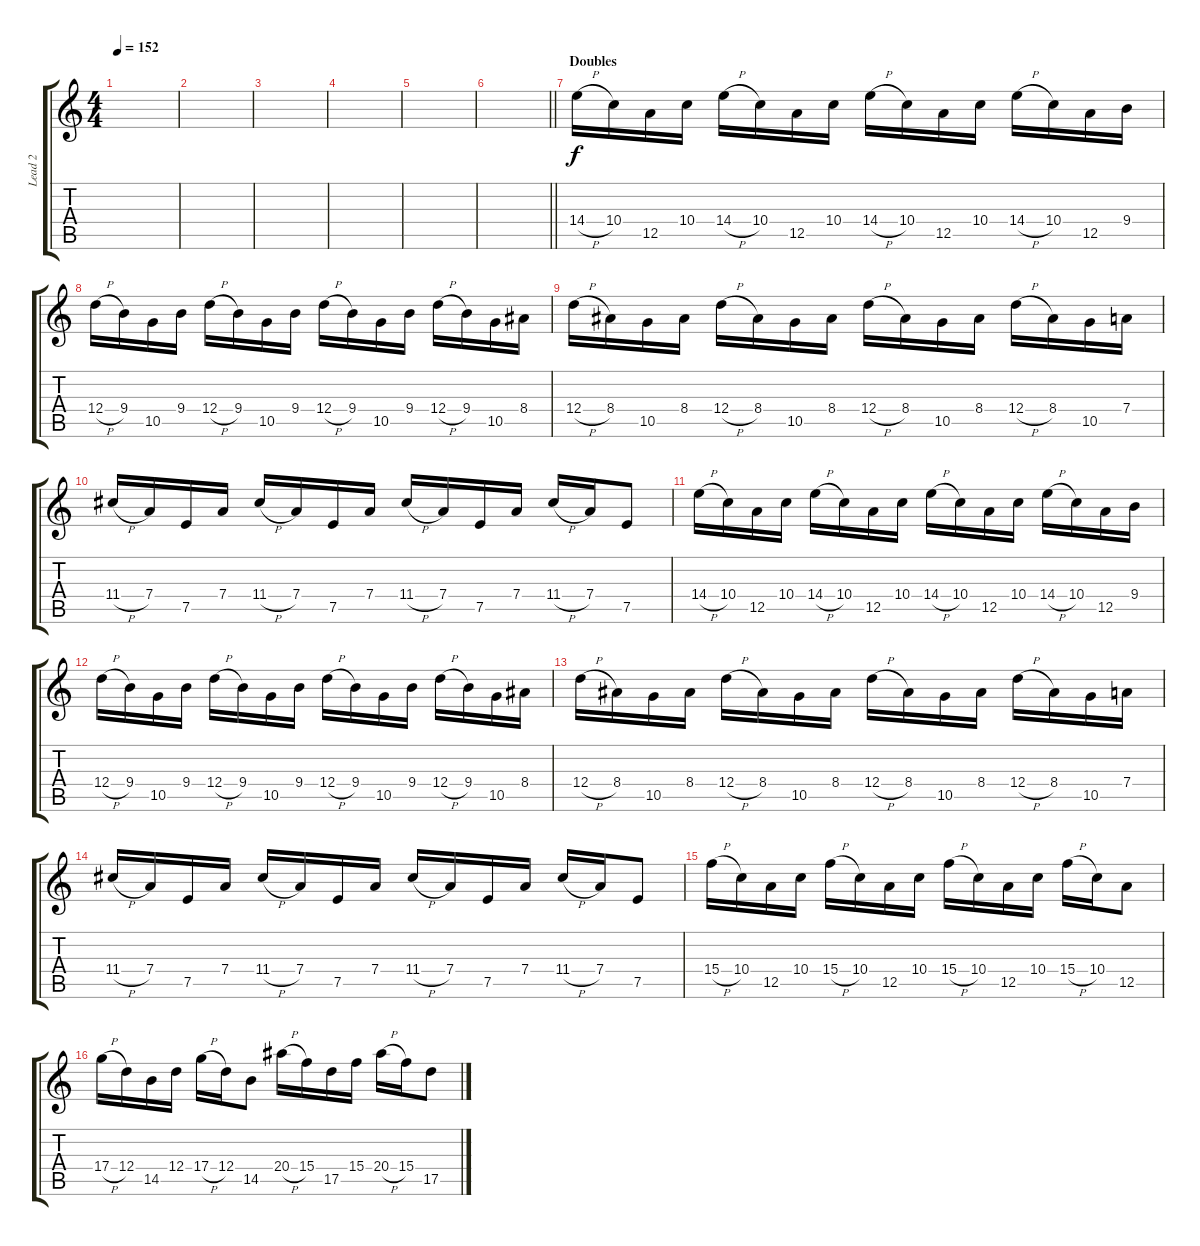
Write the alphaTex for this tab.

\track ("Lead 2" "Lead 2") {instrument distortionguitar}
\staff {score tabs}
\tuning (E4 B3 G3 D3 A2 E2) {hide}
\ts (4 4)
\tempo 152
\clef g2
\ks c
|
|
|
|
|
\barLineRight lightlight
|
\section ("" "Doubles")
14.4{h}.16{volume 13} 10.4.16 12.5.16 10.4.16 14.4{h}.16 10.4.16 12.5.16 10.4.16 14.4{h}.16 10.4.16 12.5.16 10.4.16 14.4{h}.16 10.4.16 12.5.16 9.4.16 |
12.4{h}.16 9.4.16 10.5.16 9.4.16 12.4{h}.16 9.4.16 10.5.16 9.4.16 12.4{h}.16 9.4.16 10.5.16 9.4.16 12.4{h}.16 9.4.16 10.5.16 8.4.16 |
12.4{h}.16 8.4.16 10.5.16 8.4.16 12.4{h}.16 8.4.16 10.5.16 8.4.16 12.4{h}.16 8.4.16 10.5.16 8.4.16 12.4{h}.16 8.4.16 10.5.16 7.4.16 |
11.4{h}.16 7.4.16 7.5.16 7.4.16 11.4{h}.16 7.4.16 7.5.16 7.4.16 11.4{h}.16 7.4.16 7.5.16 7.4.16 11.4{h}.16 7.4.16 7.5.8 |
14.4{h}.16 10.4.16 12.5.16 10.4.16 14.4{h}.16 10.4.16 12.5.16 10.4.16 14.4{h}.16 10.4.16 12.5.16 10.4.16 14.4{h}.16 10.4.16 12.5.16 9.4.16 |
12.4{h}.16 9.4.16 10.5.16 9.4.16 12.4{h}.16 9.4.16 10.5.16 9.4.16 12.4{h}.16 9.4.16 10.5.16 9.4.16 12.4{h}.16 9.4.16 10.5.16 8.4.16 |
12.4{h}.16 8.4.16 10.5.16 8.4.16 12.4{h}.16 8.4.16 10.5.16 8.4.16 12.4{h}.16 8.4.16 10.5.16 8.4.16 12.4{h}.16 8.4.16 10.5.16 7.4.16 |
11.4{h}.16 7.4.16 7.5.16 7.4.16 11.4{h}.16 7.4.16 7.5.16 7.4.16 11.4{h}.16 7.4.16 7.5.16 7.4.16 11.4{h}.16 7.4.16 7.5.8 |
15.4{h}.16 10.4.16 12.5.16 10.4.16 15.4{h}.16 10.4.16 12.5.16 10.4.16 15.4{h}.16 10.4.16 12.5.16 10.4.16 15.4{h}.16 10.4.16 12.5.8 |
17.4{h}.16 12.4.16 14.5.16 12.4.16 17.4{h}.16 12.4.16 14.5.8 20.4{h}.16 15.4.16 17.5.16 15.4.16 20.4{h}.16 15.4.16 17.5.8
